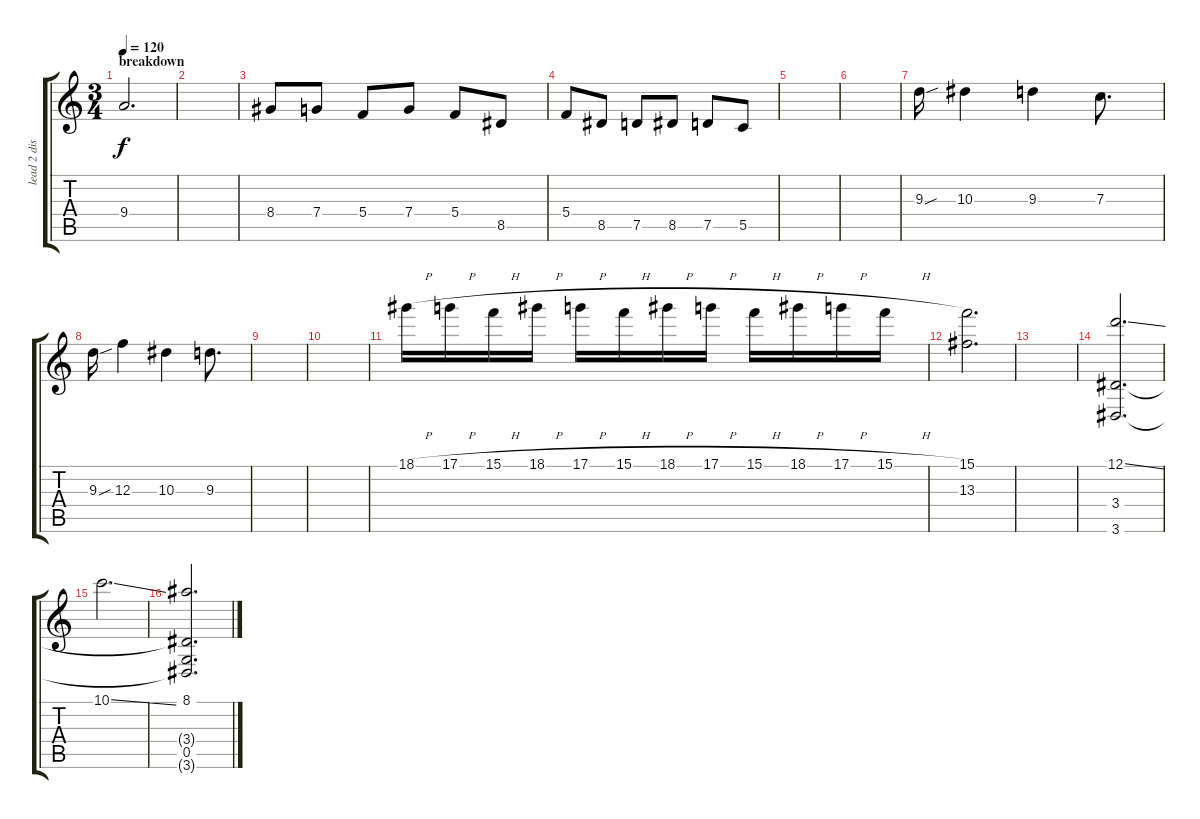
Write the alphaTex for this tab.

\track ("lead 2 distortion" "lead 2 dis") {instrument distortionguitar}
\staff {score tabs}
\tuning (D4 A3 F3 C3 G2 C2) {hide}
\ts (3 4)
\section ("" "breakdown")
\tempo 120
\clef g2
\ks c
9.4{t}.2{d dy f} |
|
8.4.8 7.4.8 5.4.8 7.4.8 5.4.8 8.5.8 |
5.4.8 8.5.8 7.5.8 8.5.8 7.5.8 5.5.8 |
|
|
9.3{sou}.16 10.3.4 9.3.4 7.3.8{d} |
9.3{sou}.16 12.3.4 10.3.4 9.3.8{d} |
|
|
18.1{h}.16 17.1{h}.16 15.1{h}.16 18.1{h}.16 17.1{h}.16 15.1{h}.16 18.1{h}.16 17.1{h}.16 15.1{h}.16 18.1{h}.16 17.1{h}.16 15.1{h}.16 |
(15.1 13.3).2{d} |
|
(12.1{ss} 3.4 3.6).2{d} |
10.1{ss}.2{d} |
(8.1 3.4{t} 0.5 3.6{t}).2{d}
